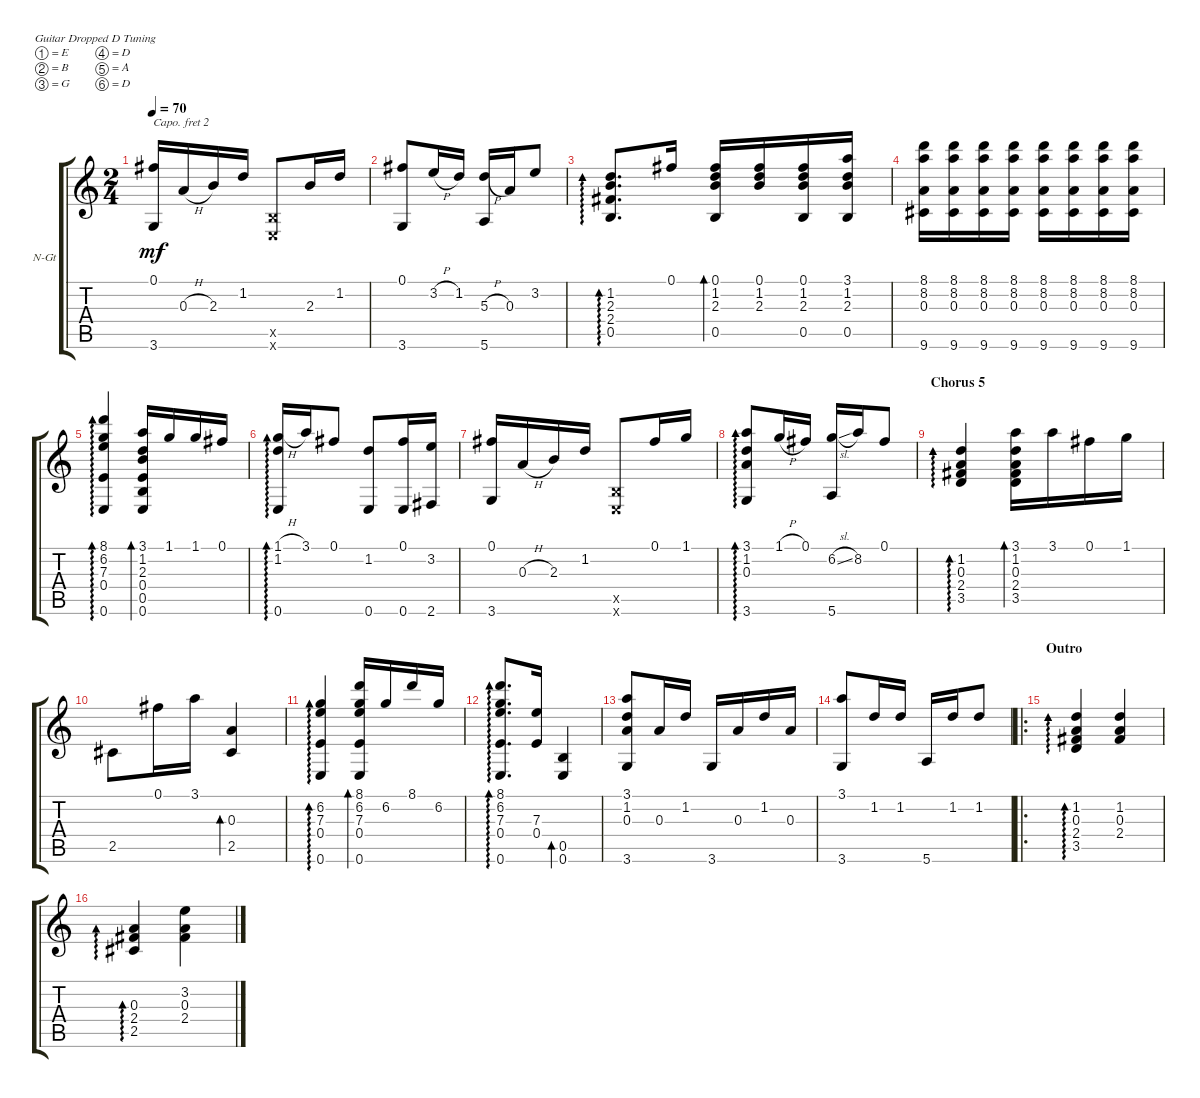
\defaultSystemsLayout 4
\bracketExtendMode groupsimilarinstruments
\firstSystemTrackNameOrientation horizontal
\otherSystemsTrackNameOrientation horizontal
\track ("Nylon Guitar" "N-Gt") {instrument acousticguitarnylon}
\staff {score tabs}
\capo 2
\tuning (E4 B3 G3 D3 A2 D2)
\ts (2 4)
\tempo 70
\clef g2
\scale
0.251984
\ks c
(3.6 0.1).16{dy mf} 0.3{h}.16 2.3.16 1.2.16 (0.6{x} 0.5{x}).8 2.3.16 1.2.16 |
\scale
0.234127 (3.6 0.1).8 3.2{h}.16 1.2.16 (5.6 5.3{h}).16 0.3.16 3.2.8 |
\scale
0.244048 (0.5 2.4 2.3 1.2).8{d ad 0} 0.1.16 (0.1 1.2 2.3 0.5).16{bd 33} (0.1 2.3 1.2).16 (0.1 0.5 2.3 1.2).16 (3.1 1.2 2.3 0.5).16 |
\scale
0.269841 (0.3 8.1 8.2 9.6).16 (8.2 8.1 0.3 9.6).16 (8.2 8.1 0.3 9.6).16 (0.3 8.1 8.2 9.6).16 (8.1 8.2 0.3 9.6).16 (0.3 8.1 8.2 9.6).16 (8.1 8.2 0.3 9.6).16 (8.1 8.2 0.3 9.6).16 |
\scale
0.229958 (0.6 0.4 7.3 6.2 8.1).4{ad 0} (1.2 2.3 0.4 0.6 3.1 0.5).16{bd 31} 1.1.16 1.1.16 0.1.16 |
\scale
0.251055 (0.6 1.2 1.1{h}).16{ad 0} 3.1.16 0.1.8 (1.2 0.6).8 (0.1 0.6).16 (2.6 3.2).16 |
\scale
0.267932 (3.6 0.1).16 0.3{h}.16 2.3.16 1.2.16 (0.5{x} 0.6{x}).8 0.1.16 1.1.16 |
\scale
0.251055 (3.1 3.6 1.2 0.3).8{ad 0} 1.1{h}.16 0.1.16 (5.6 6.2{sl}).16 8.2.16 0.1.8 |
\section ("" "Chorus 5")
\scale
0.232906 (1.2 0.3 2.4 3.5).4{ad 0} (3.1 1.2 0.3 2.4 3.5).16{bd 35} 3.1.16 0.1.16 1.1.16 |
\scale
0.217949 2.5.8 0.1.16 3.1.16 (2.5 0.3).4{bd 34} |
\scale
0.284188 (0.6 0.4 7.3 6.2).4{ad 0} (0.6 0.4 7.3 6.2 8.1).16{bd 33} 6.2.16 8.1.16 6.2.16 |
\scale
0.264957 (0.6 0.4 7.3 6.2 8.1).8{d ad 0} (7.3 0.4).16 (0.6 0.5).4{bd 33} |
\scale
0.518367 (3.6 3.1 0.3 1.2).8 0.3.16 1.2.16 3.6.16 0.3.16 1.2.16 0.3.16 |
(3.6 3.1).8 1.2.16 1.2.16 5.6.16 1.2.16 1.2.8 |
\ro
\section ("" "Outro")
(3.5 2.4 0.3 1.2).4{ad 0} (2.4 0.3 1.2).4 |
(2.5 2.4 0.3).4{ad 0} (2.4 0.3 3.2).4
